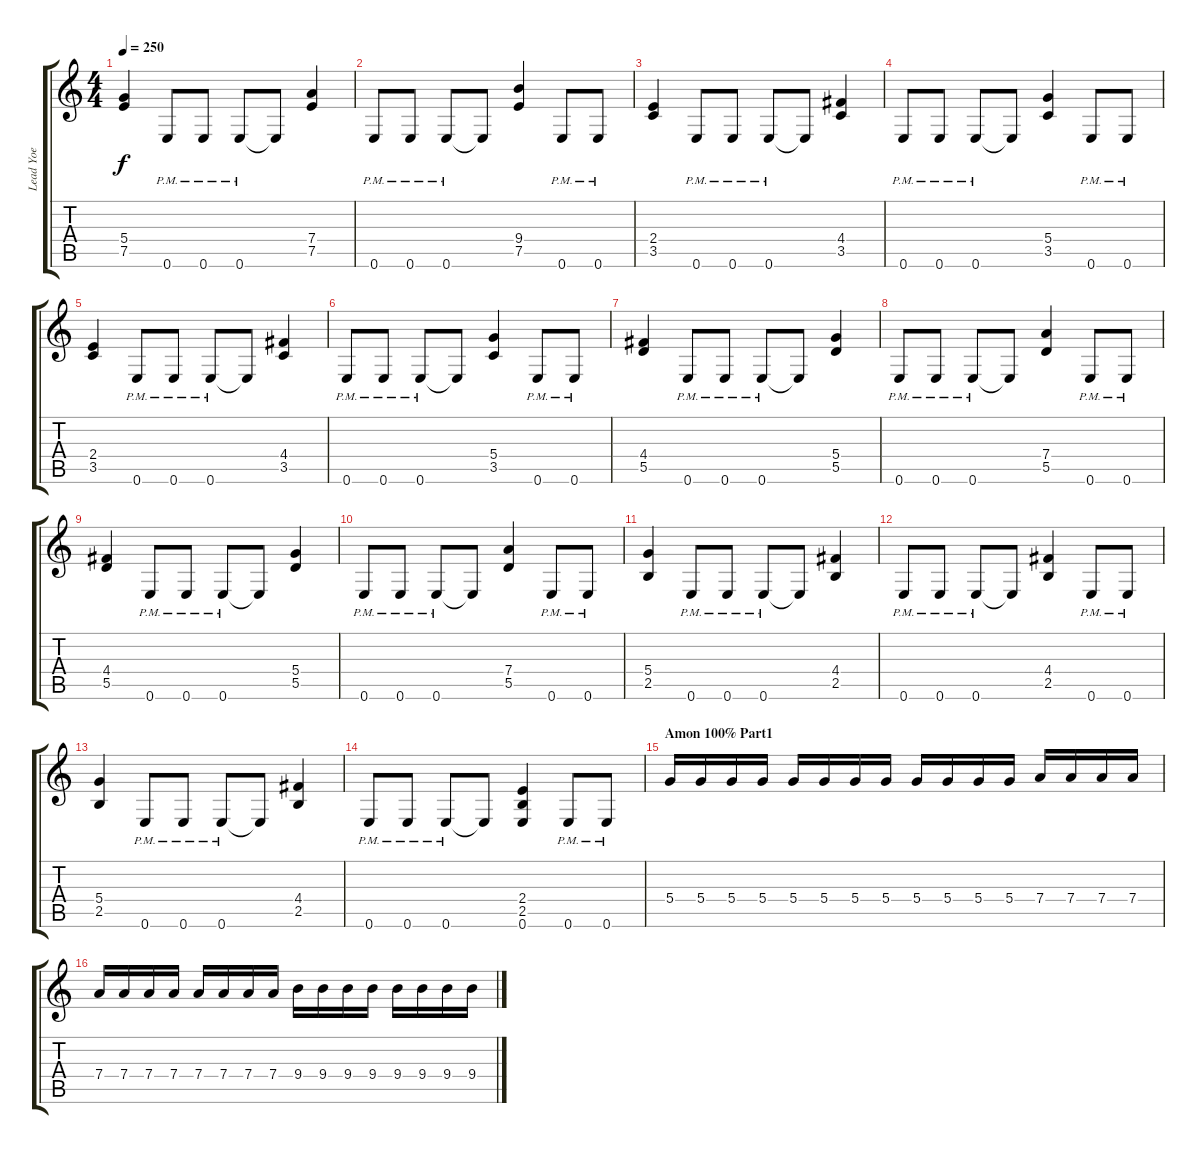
\track ("Lead Yoe" "Lead Yoe") {instrument overdrivenguitar}
\staff {score tabs}
\tuning (E4 B3 G3 D3 A2 E2) {hide}
\ts (4 4)
\tempo 250
\clef g2
\ks c
(5.4 7.5).4{dy f} 0.6{pm}.8 0.6{pm}.8 0.6{pm}.8 0.6{t}.8 (7.4 7.5).4 |
0.6{pm}.8 0.6{pm}.8 0.6{pm}.8 0.6{t}.8 (9.4 7.5).4 0.6{pm}.8 0.6{pm}.8 |
(2.4 3.5).4 0.6{pm}.8 0.6{pm}.8 0.6{pm}.8 0.6{t}.8 (4.4 3.5).4 |
0.6{pm}.8 0.6{pm}.8 0.6{pm}.8 0.6{t}.8 (5.4 3.5).4 0.6{pm}.8 0.6{pm}.8 |
(2.4 3.5).4 0.6{pm}.8 0.6{pm}.8 0.6{pm}.8 0.6{t}.8 (4.4 3.5).4 |
0.6{pm}.8 0.6{pm}.8 0.6{pm}.8 0.6{t}.8 (5.4 3.5).4 0.6{pm}.8 0.6{pm}.8 |
(4.4 5.5).4 0.6{pm}.8 0.6{pm}.8 0.6{pm}.8 0.6{t}.8 (5.4 5.5).4 |
0.6{pm}.8 0.6{pm}.8 0.6{pm}.8 0.6{t}.8 (7.4 5.5).4 0.6{pm}.8 0.6{pm}.8 |
(4.4 5.5).4 0.6{pm}.8 0.6{pm}.8 0.6{pm}.8 0.6{t}.8 (5.4 5.5).4 |
0.6{pm}.8 0.6{pm}.8 0.6{pm}.8 0.6{t}.8 (7.4 5.5).4 0.6{pm}.8 0.6{pm}.8 |
(5.4 2.5).4 0.6{pm}.8 0.6{pm}.8 0.6{pm}.8 0.6{t}.8 (4.4 2.5).4 |
0.6{pm}.8 0.6{pm}.8 0.6{pm}.8 0.6{t}.8 (4.4 2.5).4 0.6{pm}.8 0.6{pm}.8 |
(5.4 2.5).4 0.6{pm}.8 0.6{pm}.8 0.6{pm}.8 0.6{t}.8 (4.4 2.5).4 |
0.6{pm}.8 0.6{pm}.8 0.6{pm}.8 0.6{t}.8 (2.4 2.5 0.6).4 0.6{pm}.8 0.6{pm}.8 |
\section ("" "Amon 100% Part1")
5.4.16 5.4.16 5.4.16 5.4.16 5.4.16 5.4.16 5.4.16 5.4.16 5.4.16 5.4.16 5.4.16 5.4.16 7.4.16 7.4.16 7.4.16 7.4.16 |
7.4.16 7.4.16 7.4.16 7.4.16 7.4.16 7.4.16 7.4.16 7.4.16 9.4.16 9.4.16 9.4.16 9.4.16 9.4.16 9.4.16 9.4.16 9.4.16
